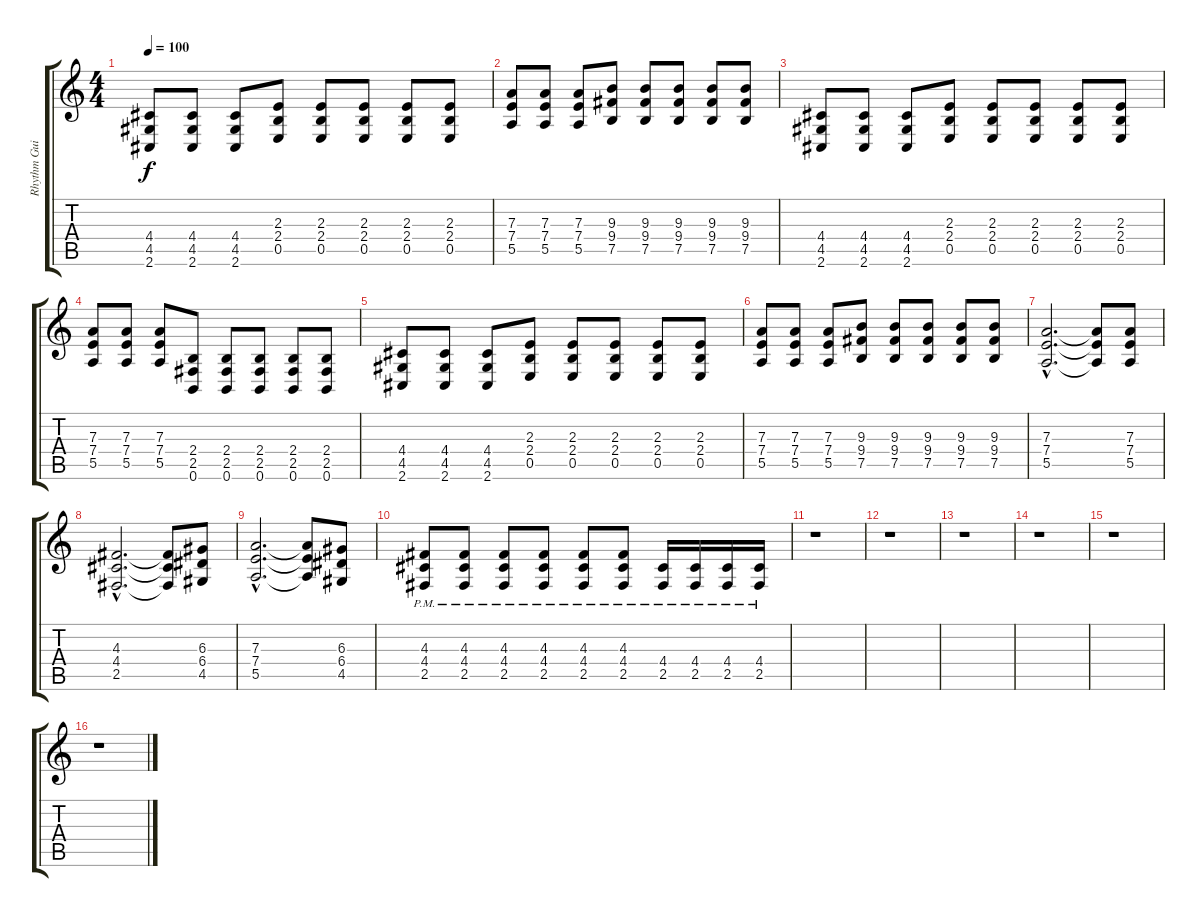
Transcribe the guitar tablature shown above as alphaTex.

\track ("Rhythm Guitar 2" "Rhythm Gui") {instrument distortionguitar}
\staff {score tabs}
\tuning (B3 Gb3 D3 A2 E2 B1) {hide}
\ts (4 4)
\tempo 100
\clef g2
\ks c
(4.4 4.5 2.6).8{dy f} (4.4 4.5 2.6).8 (4.4 4.5 2.6).8 (2.3 2.4 0.5).8 (2.3 2.4 0.5).8 (2.3 2.4 0.5).8 (2.3 2.4 0.5).8 (2.3 2.4 0.5).8 |
(7.3 7.4 5.5).8 (7.3 7.4 5.5).8 (7.3 7.4 5.5).8 (9.3 9.4 7.5).8 (9.3 9.4 7.5).8 (9.3 9.4 7.5).8 (9.3 9.4 7.5).8 (9.3 9.4 7.5).8 |
(4.4 4.5 2.6).8 (4.4 4.5 2.6).8 (4.4 4.5 2.6).8 (2.3 2.4 0.5).8 (2.3 2.4 0.5).8 (2.3 2.4 0.5).8 (2.3 2.4 0.5).8 (2.3 2.4 0.5).8 |
(7.3 7.4 5.5).8 (7.3 7.4 5.5).8 (7.3 7.4 5.5).8 (2.4 2.5 0.6).8 (2.4 2.5 0.6).8 (2.4 2.5 0.6).8 (2.4 2.5 0.6).8 (2.4 2.5 0.6).8 |
(4.4 4.5 2.6).8 (4.4 4.5 2.6).8 (4.4 4.5 2.6).8 (2.3 2.4 0.5).8 (2.3 2.4 0.5).8 (2.3 2.4 0.5).8 (2.3 2.4 0.5).8 (2.3 2.4 0.5).8 |
(7.3 7.4 5.5).8 (7.3 7.4 5.5).8 (7.3 7.4 5.5).8 (9.3 9.4 7.5).8 (9.3 9.4 7.5).8 (9.3 9.4 7.5).8 (9.3 9.4 7.5).8 (9.3 9.4 7.5).8 |
(7.3{hac} 7.4{hac} 5.5{hac}).2{d} (7.3{t} 7.4{t} 5.5{t}).8 (7.3 7.4 5.5).8 |
(4.3{hac} 4.4{hac} 2.5{hac}).2{d} (4.3{t} 4.4{t} 2.5{t}).8 (6.3 6.4 4.5).8 |
(7.3{hac} 7.4{hac} 5.5{hac}).2{d} (7.3{t} 7.4{t} 5.5{t}).8 (6.3 6.4 4.5).8 |
(4.3{pm} 4.4{pm} 2.5{pm}).8 (4.3{pm} 4.4{pm} 2.5{pm}).8 (4.3{pm} 4.4{pm} 2.5{pm}).8 (4.3{pm} 4.4{pm} 2.5{pm}).8 (4.3{pm} 4.4{pm} 2.5{pm}).8 (4.3{pm} 4.4{pm} 2.5{pm}).8 (4.4{pm} 2.5{pm}).16 (4.4{pm} 2.5{pm}).16 (4.4{pm} 2.5{pm}).16 (4.4{pm} 2.5{pm}).16 |
r.1 |
r.1 |
r.1 |
r.1 |
r.1 |
r.1
